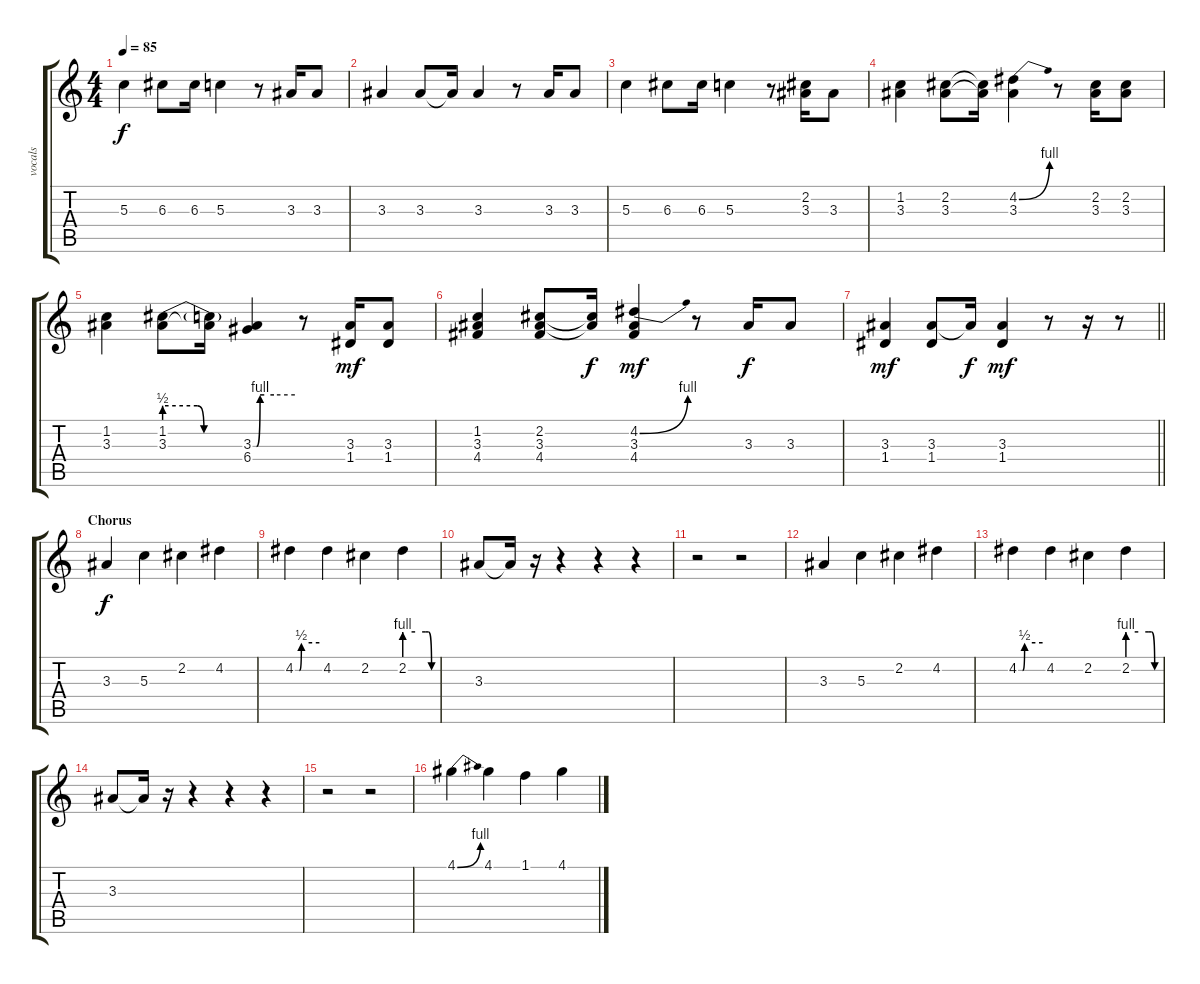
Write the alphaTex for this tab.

\track ("vocals" "vocals") {instrument acousticguitarnylon}
\staff {score tabs}
\tuning (E4 B3 G3 D3 A2 E2) {hide}
\ts (4 4)
\tempo 85
\clef g2
\ks c
5.3.4{dy f} 6.3.8 6.3.16 5.3.4 r.8 3.3.16 3.3.8 |
3.3.4 3.3.8 3.3{t}.16 3.3.4 r.8 3.3.16 3.3.8 |
5.3.4 6.3.8 6.3.16 5.3.4 r.8 (2.2 3.3).16 3.3.8 |
(1.2 3.3).4 (2.2 3.3).8 (2.2{t} 3.3{t}).16 (4.2{be (bend 0 0 60 4)} 3.3).4 r.8 (2.2 3.3).16 (2.2 3.3).8 |
(1.2 3.3).4 (1.2{be (custom 0 2 25 2 30 0 60 0)} 3.3).8 (1.2{t} 3.3{t}).16 (3.3{be (custom 0 0 5 0 10 4 16 4 30 4 60 4)} 6.4).4 r.8 (3.3 1.4).16{dy mf} (3.3 1.4).8 |
(1.2 3.3 4.4).4 (2.2 3.3 4.4).8 (2.2{t} 3.3{t}).16{dy f} (4.2{be (bend 0 0 60 4)} 3.3 4.4).4{dy mf} r.8 3.3.16{dy f} 3.3.8 |
\barLineRight lightlight
(3.3 1.4).4{dy mf} (3.3 1.4).8 3.3{t}.16{dy f} (3.3 1.4).4{dy mf} r.8 r.16 r.8 |
\section ("" "Chorus")
3.3.4{dy f} 5.3.4 2.2.4 4.2.4 |
4.2{be (custom 0 0 5 0 10 0 15 2 60 2)}.4 4.2.4 2.2.4 2.2{be (custom 0 4 20 4 40 4 45 4 51 0 60 0)}.4 |
3.3.8 3.3{t}.16 r.16 r.4 r.4 r.4 |
r.2 r.2 |
3.3.4 5.3.4 2.2.4 4.2.4 |
4.2{be (custom 0 0 5 0 10 0 15 2 60 2)}.4 4.2.4 2.2.4 2.2{be (custom 0 4 20 4 40 4 45 4 51 0 60 0)}.4 |
3.3.8 3.3{t}.16 r.16 r.4 r.4 r.4 |
r.2 r.2 |
4.1{be (bend 0 0 60 4)}.4 4.1.4 1.1.4 4.1.4
